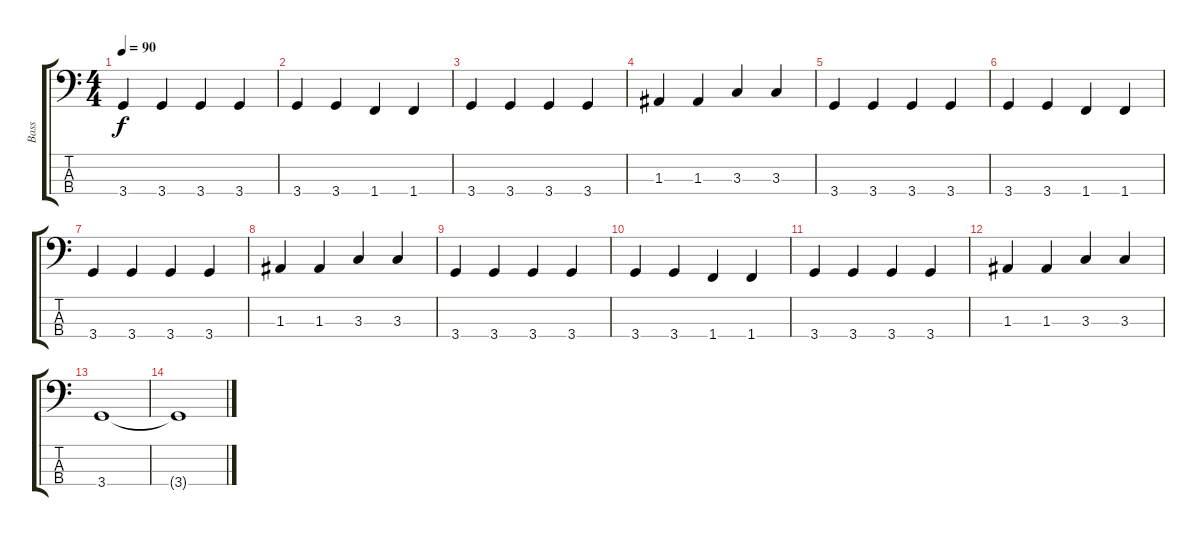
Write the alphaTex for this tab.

\track ("Bass" "Bass") {instrument electricbasspick}
\staff {score tabs}
\tuning (G2 D2 A1 E1) {hide}
\ts (4 4)
\tempo 90
\clef f4
\ks c
3.4.4{dy f} 3.4.4 3.4.4 3.4.4 |
3.4.4 3.4.4 1.4.4 1.4.4 |
3.4.4 3.4.4 3.4.4 3.4.4 |
1.3.4 1.3.4 3.3.4 3.3.4 |
3.4.4 3.4.4 3.4.4 3.4.4 |
3.4.4 3.4.4 1.4.4 1.4.4 |
3.4.4 3.4.4 3.4.4 3.4.4 |
1.3.4 1.3.4 3.3.4 3.3.4 |
3.4.4 3.4.4 3.4.4 3.4.4 |
3.4.4 3.4.4 1.4.4 1.4.4 |
3.4.4 3.4.4 3.4.4 3.4.4 |
1.3.4 1.3.4 3.3.4 3.3.4 |
3.4.1 |
3.4{t}.1
